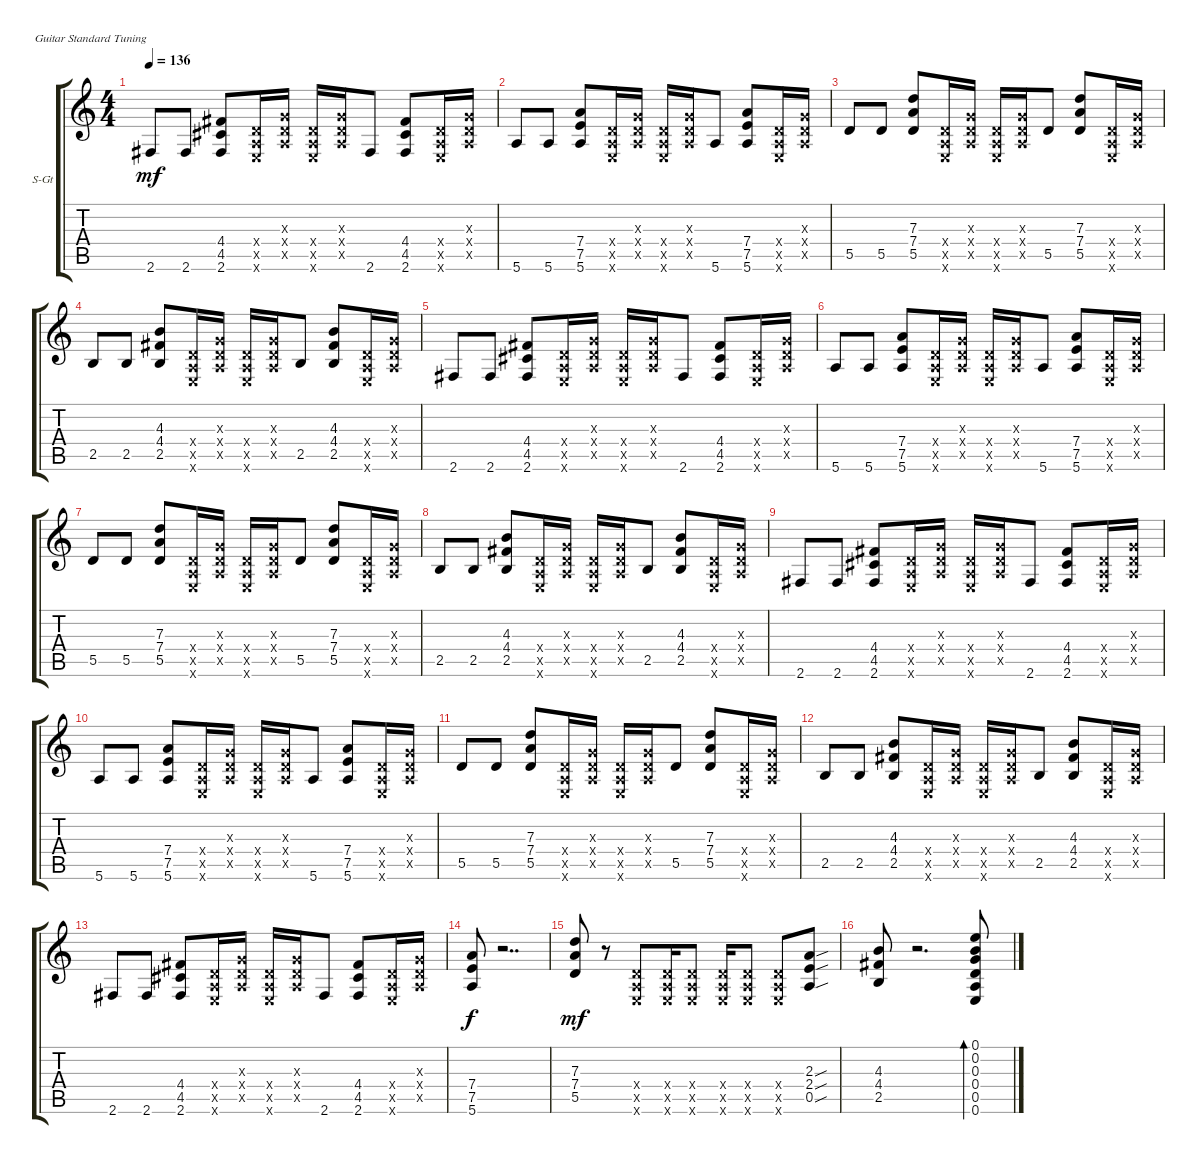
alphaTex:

\defaultSystemsLayout 4
\bracketExtendMode groupsimilarinstruments
\firstSystemTrackNameOrientation horizontal
\otherSystemsTrackNameOrientation horizontal
\track ("Steel Guitar" "S-Gt") {instrument acousticguitarsteel}
\staff {score tabs}
\tuning (E4 B3 G3 D3 A2 E2)
\ts (4 4)
\tempo 136
\clef g2
\ks c
2.6.8{dy mf} 2.6.8 (2.6 4.5 4.4).8 (0.4{x} 0.5{x} 0.6{x}).16 (0.3{x} 0.4{x} 0.5{x}).16 (0.4{x} 0.6{x} 0.5{x}).16 (0.3{x} 0.4{x} 0.5{x}).16 2.6.8 (2.6 4.5 4.4).8 (0.4{x} 0.6{x} 0.5{x}).16 (0.3{x} 0.4{x} 0.5{x}).16 |
5.6.8 5.6.8 (7.4 7.5 5.6).8 (0.4{x} 0.5{x} 0.6{x}).16 (0.3{x} 0.4{x} 0.5{x}).16 (0.4{x} 0.6{x} 0.5{x}).16 (0.3{x} 0.4{x} 0.5{x}).16 5.6.8 (7.4 7.5 5.6).8 (0.4{x} 0.6{x} 0.5{x}).16 (0.3{x} 0.4{x} 0.5{x}).16 |
5.5.8 5.5.8 (7.3 7.4 5.5).8 (0.4{x} 0.5{x} 0.6{x}).16 (0.3{x} 0.4{x} 0.5{x}).16 (0.4{x} 0.6{x} 0.5{x}).16 (0.3{x} 0.4{x} 0.5{x}).16 5.5.8 (7.3 7.4 5.5).8 (0.4{x} 0.6{x} 0.5{x}).16 (0.3{x} 0.4{x} 0.5{x}).16 |
2.5.8 2.5.8 (4.4 2.5 4.3).8 (0.4{x} 0.5{x} 0.6{x}).16 (0.3{x} 0.4{x} 0.5{x}).16 (0.4{x} 0.6{x} 0.5{x}).16 (0.3{x} 0.4{x} 0.5{x}).16 2.5.8 (4.4 2.5 4.3).8 (0.4{x} 0.6{x} 0.5{x}).16 (0.3{x} 0.4{x} 0.5{x}).16 |
2.6.8 2.6.8 (2.6 4.5 4.4).8 (0.4{x} 0.5{x} 0.6{x}).16 (0.3{x} 0.4{x} 0.5{x}).16 (0.4{x} 0.6{x} 0.5{x}).16 (0.3{x} 0.4{x} 0.5{x}).16 2.6.8 (2.6 4.5 4.4).8 (0.4{x} 0.6{x} 0.5{x}).16 (0.3{x} 0.4{x} 0.5{x}).16 |
5.6.8 5.6.8 (7.4 7.5 5.6).8 (0.4{x} 0.5{x} 0.6{x}).16 (0.3{x} 0.4{x} 0.5{x}).16 (0.4{x} 0.6{x} 0.5{x}).16 (0.3{x} 0.4{x} 0.5{x}).16 5.6.8 (7.4 7.5 5.6).8 (0.4{x} 0.6{x} 0.5{x}).16 (0.3{x} 0.4{x} 0.5{x}).16 |
5.5.8 5.5.8 (7.3 7.4 5.5).8 (0.4{x} 0.5{x} 0.6{x}).16 (0.3{x} 0.4{x} 0.5{x}).16 (0.4{x} 0.6{x} 0.5{x}).16 (0.3{x} 0.4{x} 0.5{x}).16 5.5.8 (7.3 7.4 5.5).8 (0.4{x} 0.6{x} 0.5{x}).16 (0.3{x} 0.4{x} 0.5{x}).16 |
2.5.8 2.5.8 (4.4 2.5 4.3).8 (0.4{x} 0.5{x} 0.6{x}).16 (0.3{x} 0.4{x} 0.5{x}).16 (0.4{x} 0.6{x} 0.5{x}).16 (0.3{x} 0.4{x} 0.5{x}).16 2.5.8 (4.4 2.5 4.3).8 (0.4{x} 0.6{x} 0.5{x}).16 (0.3{x} 0.4{x} 0.5{x}).16 |
2.6.8 2.6.8 (2.6 4.5 4.4).8 (0.4{x} 0.5{x} 0.6{x}).16 (0.3{x} 0.4{x} 0.5{x}).16 (0.4{x} 0.6{x} 0.5{x}).16 (0.3{x} 0.4{x} 0.5{x}).16 2.6.8 (2.6 4.5 4.4).8 (0.4{x} 0.6{x} 0.5{x}).16 (0.3{x} 0.4{x} 0.5{x}).16 |
5.6.8 5.6.8 (7.4 7.5 5.6).8 (0.4{x} 0.5{x} 0.6{x}).16 (0.3{x} 0.4{x} 0.5{x}).16 (0.4{x} 0.6{x} 0.5{x}).16 (0.3{x} 0.4{x} 0.5{x}).16 5.6.8 (7.4 7.5 5.6).8 (0.4{x} 0.6{x} 0.5{x}).16 (0.3{x} 0.4{x} 0.5{x}).16 |
5.5.8 5.5.8 (7.3 7.4 5.5).8 (0.4{x} 0.5{x} 0.6{x}).16 (0.3{x} 0.4{x} 0.5{x}).16 (0.4{x} 0.6{x} 0.5{x}).16 (0.3{x} 0.4{x} 0.5{x}).16 5.5.8 (7.3 7.4 5.5).8 (0.4{x} 0.6{x} 0.5{x}).16 (0.3{x} 0.4{x} 0.5{x}).16 |
2.5.8 2.5.8 (4.4 2.5 4.3).8 (0.4{x} 0.5{x} 0.6{x}).16 (0.3{x} 0.4{x} 0.5{x}).16 (0.4{x} 0.6{x} 0.5{x}).16 (0.3{x} 0.4{x} 0.5{x}).16 2.5.8 (4.4 2.5 4.3).8 (0.4{x} 0.6{x} 0.5{x}).16 (0.3{x} 0.4{x} 0.5{x}).16 |
2.6.8 2.6.8 (2.6 4.5 4.4).8 (0.4{x} 0.5{x} 0.6{x}).16 (0.3{x} 0.4{x} 0.5{x}).16 (0.4{x} 0.6{x} 0.5{x}).16 (0.3{x} 0.4{x} 0.5{x}).16 2.6.8 (2.6 4.5 4.4).8 (0.4{x} 0.6{x} 0.5{x}).16 (0.3{x} 0.4{x} 0.5{x}).16 |
(7.4 7.5 5.6).8{dy f} r.2{dd} |
(5.5 7.4 7.3).8{dy mf} r.8 (0.4{x} 0.5{x} 0.6{x}).8 (0.4{x} 0.6{x} 0.5{x}).16 (0.4{x} 0.5{x} 0.6{x}).8 (0.4{x} 0.6{x} 0.5{x}).16 (0.4{x} 0.5{x} 0.6{x}).8 (0.4{x} 0.6{x} 0.5{x}).8 (0.5{sou} 2.4{sou} 2.3{sou}).8 |
(2.5 4.4 4.3).8 r.2{d} (0.4 0.6 0.5 0.3 0.2 0.1).8{bd 119}
